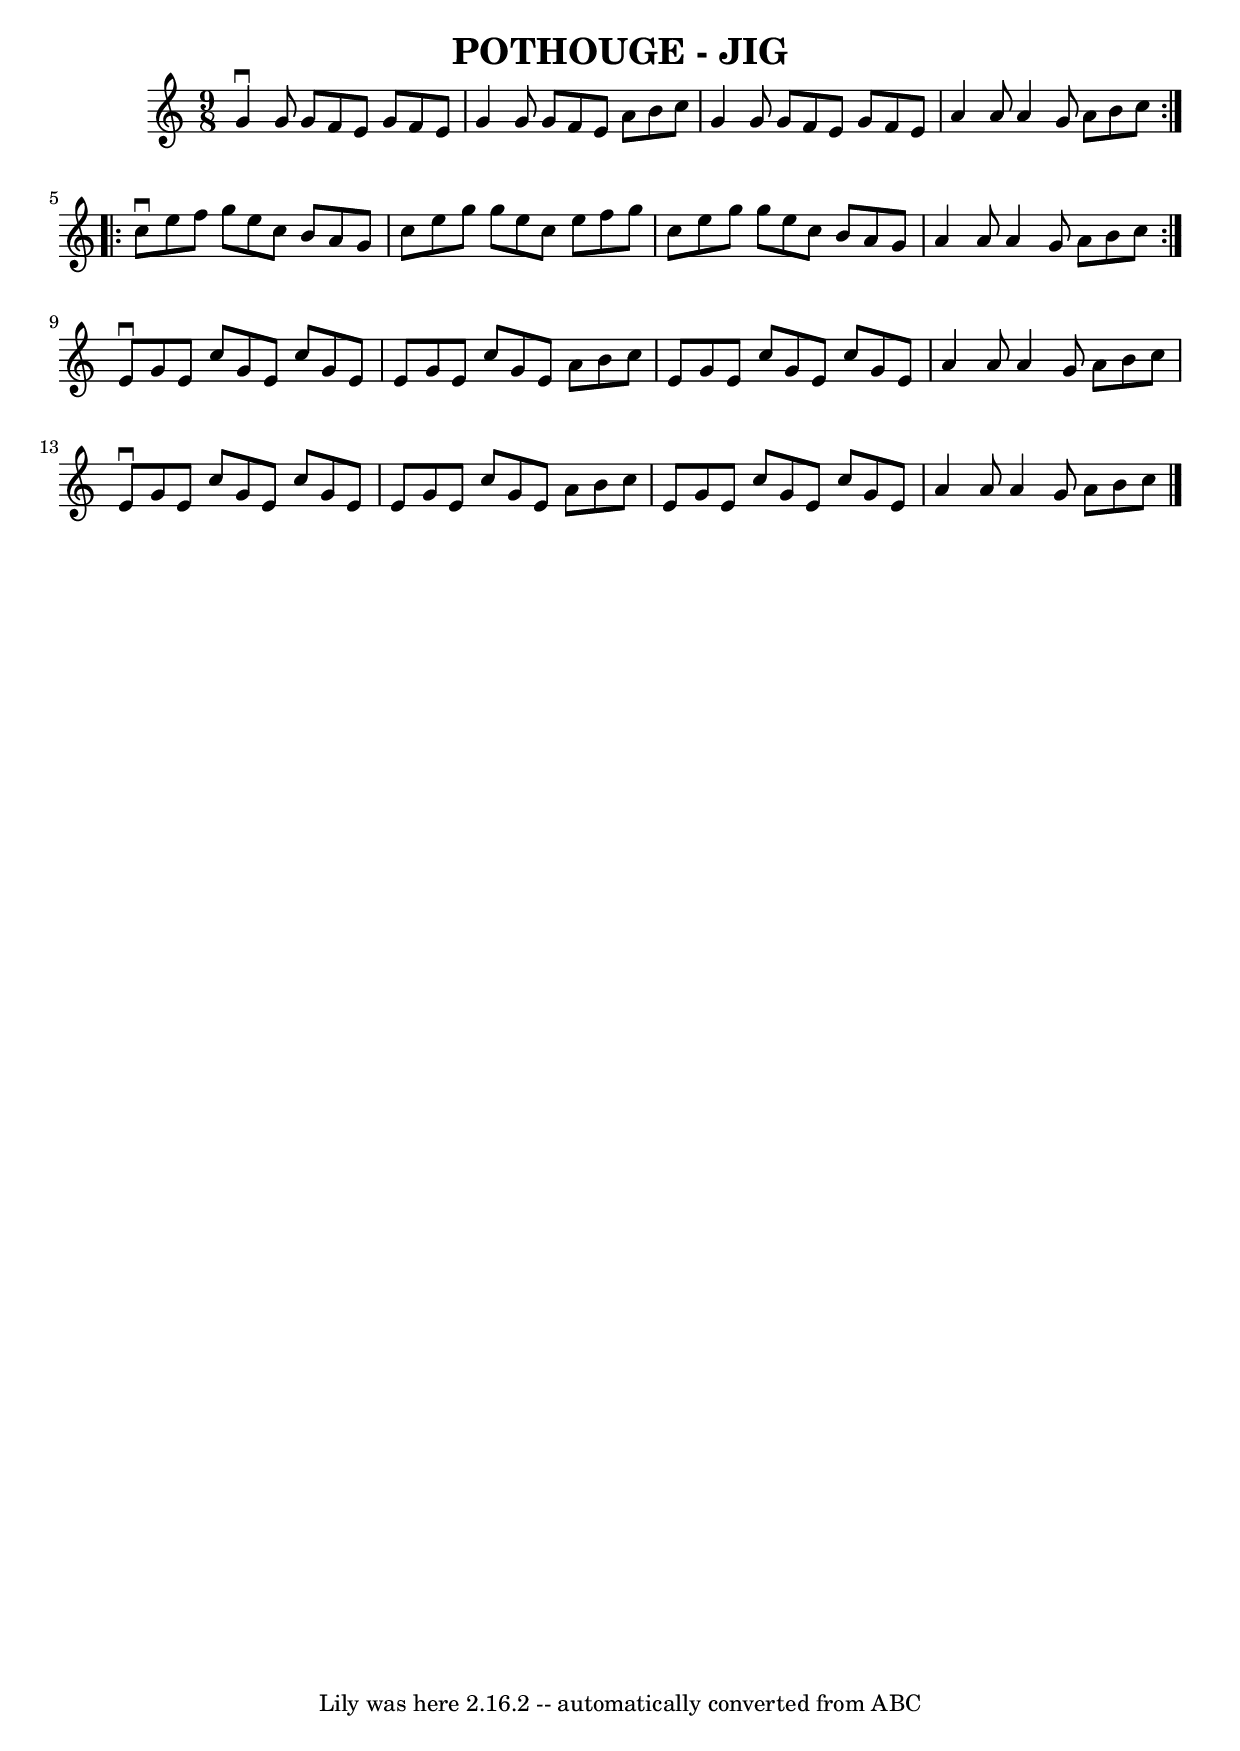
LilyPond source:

\version "2.16.2"
\include "Mammoth.ily"
\header {
  %% book = "Ryan's Mammoth Collection of Fiddle Tunes"
  crossRefNumber = "1"
  footnotes = ""
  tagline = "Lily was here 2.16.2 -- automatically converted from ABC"
  title = "POTHOUGE - JIG"

}
voicedefault =  {



  \repeat volta 2 {

    \time 9/8 
    \key c \major
    g'4^\downbow g'8 g'8 f'8 e'8 g'8    
    f'8 e'8    |
    g'4 g'8 g'8 f'8 e'8 a'8 b'8 c''8  
    |
    g'4 g'8 g'8 f'8 e'8 g'8 f'8 e'8    |
    
    a'4 a'8 a'4 g'8 a'8 b'8 c''8    
  }     
  \repeat volta 2 {
    
    c''8^\downbow e''8 f''8 g''8 e''8 c''8 b'8 a'8 g'8    
    |
    c''8 e''8 g''8 g''8 e''8 c''8 e''8 f''8 g''8 
    c''8 e''8 g''8 g''8 e''8 c''8 b'8 a'8 g'8    
    |
    a'4 a'8 a'4 g'8 a'8 b'8 c''8    
  } e'8 ^\downbow g'8 e'8 c''8 g'8 e'8 c''8 g'8 e'8    |
  
  e'8 g'8 e'8 c''8 g'8 e'8 a'8 b'8 c''8    |
  
  e'8 g'8 e'8 c''8 g'8 e'8 c''8 g'8 e'8    |
  a'4 
  a'8 a'4 g'8 a'8 b'8 c''8        |
  e'8^\downbow   
  g'8 e'8 c''8 g'8 e'8 c''8 g'8 e'8    |
  e'8 g'8 
  e'8 c''8 g'8 e'8 a'8 b'8 c''8    |
  e'8 g'8    
  e'8 c''8 g'8 e'8 c''8 g'8 e'8    |
  a'4 a'8 a'4 
  g'8 a'8 b'8 c''8    \bar "|."   

}

\score{
  <<

    \context Staff="default"
    {
      \voicedefault 
      
    }

  >>
  \layout {
    
  }
  \midi {
  }

}
